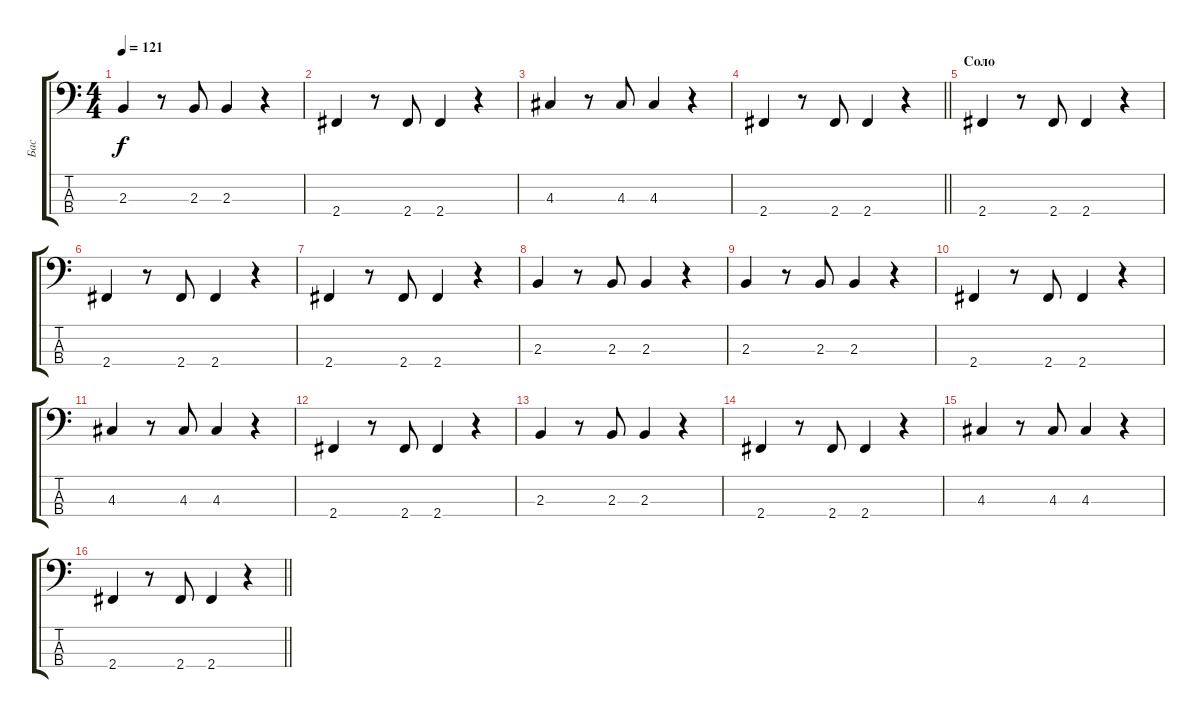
\track ("Бас" "Бас") {instrument electricbasspick}
\staff {score tabs}
\tuning (G2 D2 A1 E1) {hide}
\ts (4 4)
\tempo 121
\clef f4
\ks c
2.3.4{dy f} r.8 2.3.8 2.3.4 r.4 |
2.4.4 r.8 2.4.8 2.4.4 r.4 |
4.3.4 r.8 4.3.8 4.3.4 r.4 |
\barLineRight lightlight
2.4.4 r.8 2.4.8 2.4.4 r.4 |
\section ("" "Соло")
2.4.4 r.8 2.4.8 2.4.4 r.4 |
2.4.4 r.8 2.4.8 2.4.4 r.4 |
2.4.4 r.8 2.4.8 2.4.4 r.4 |
2.3.4 r.8 2.3.8 2.3.4 r.4 |
2.3.4 r.8 2.3.8 2.3.4 r.4 |
2.4.4 r.8 2.4.8 2.4.4 r.4 |
4.3.4 r.8 4.3.8 4.3.4 r.4 |
2.4.4 r.8 2.4.8 2.4.4 r.4 |
2.3.4 r.8 2.3.8 2.3.4 r.4 |
2.4.4 r.8 2.4.8 2.4.4 r.4 |
4.3.4 r.8 4.3.8 4.3.4 r.4 |
\barLineRight lightlight
2.4.4 r.8 2.4.8 2.4.4 r.4
